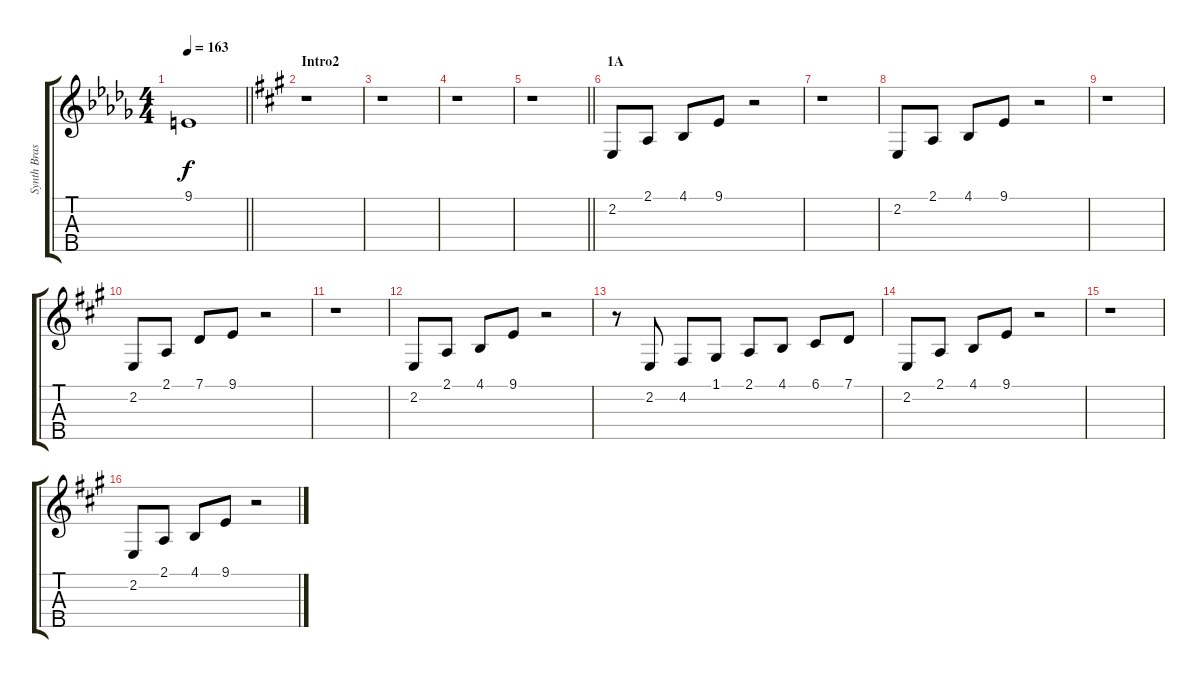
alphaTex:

\track ("Synth Brass II" "Synth Bras") {instrument brasssection}
\staff {score tabs}
\tuning (G3 D3 A2 E2 B1) {hide}
\ts (4 4)
\tempo 163
\clef g2
\barLineRight lightlight
\ks db
9.1.1{dy f} |
\section ("" "Intro2")
\ks a
r.1 |
r.1 |
r.1 |
\barLineRight lightlight
r.1 |
\section ("" "1A")
2.2.8 2.1.8 4.1.8 9.1.8 r.2 |
r.1 |
2.2.8 2.1.8 4.1.8 9.1.8 r.2 |
r.1 |
2.2.8 2.1.8 7.1.8 9.1.8 r.2 |
r.1 |
2.2.8 2.1.8 4.1.8 9.1.8 r.2 |
r.8 2.2.8 4.2.8 1.1.8 2.1.8 4.1.8 6.1.8 7.1.8 |
2.2.8 2.1.8 4.1.8 9.1.8 r.2 |
r.1 |
2.2.8 2.1.8 4.1.8 9.1.8 r.2
